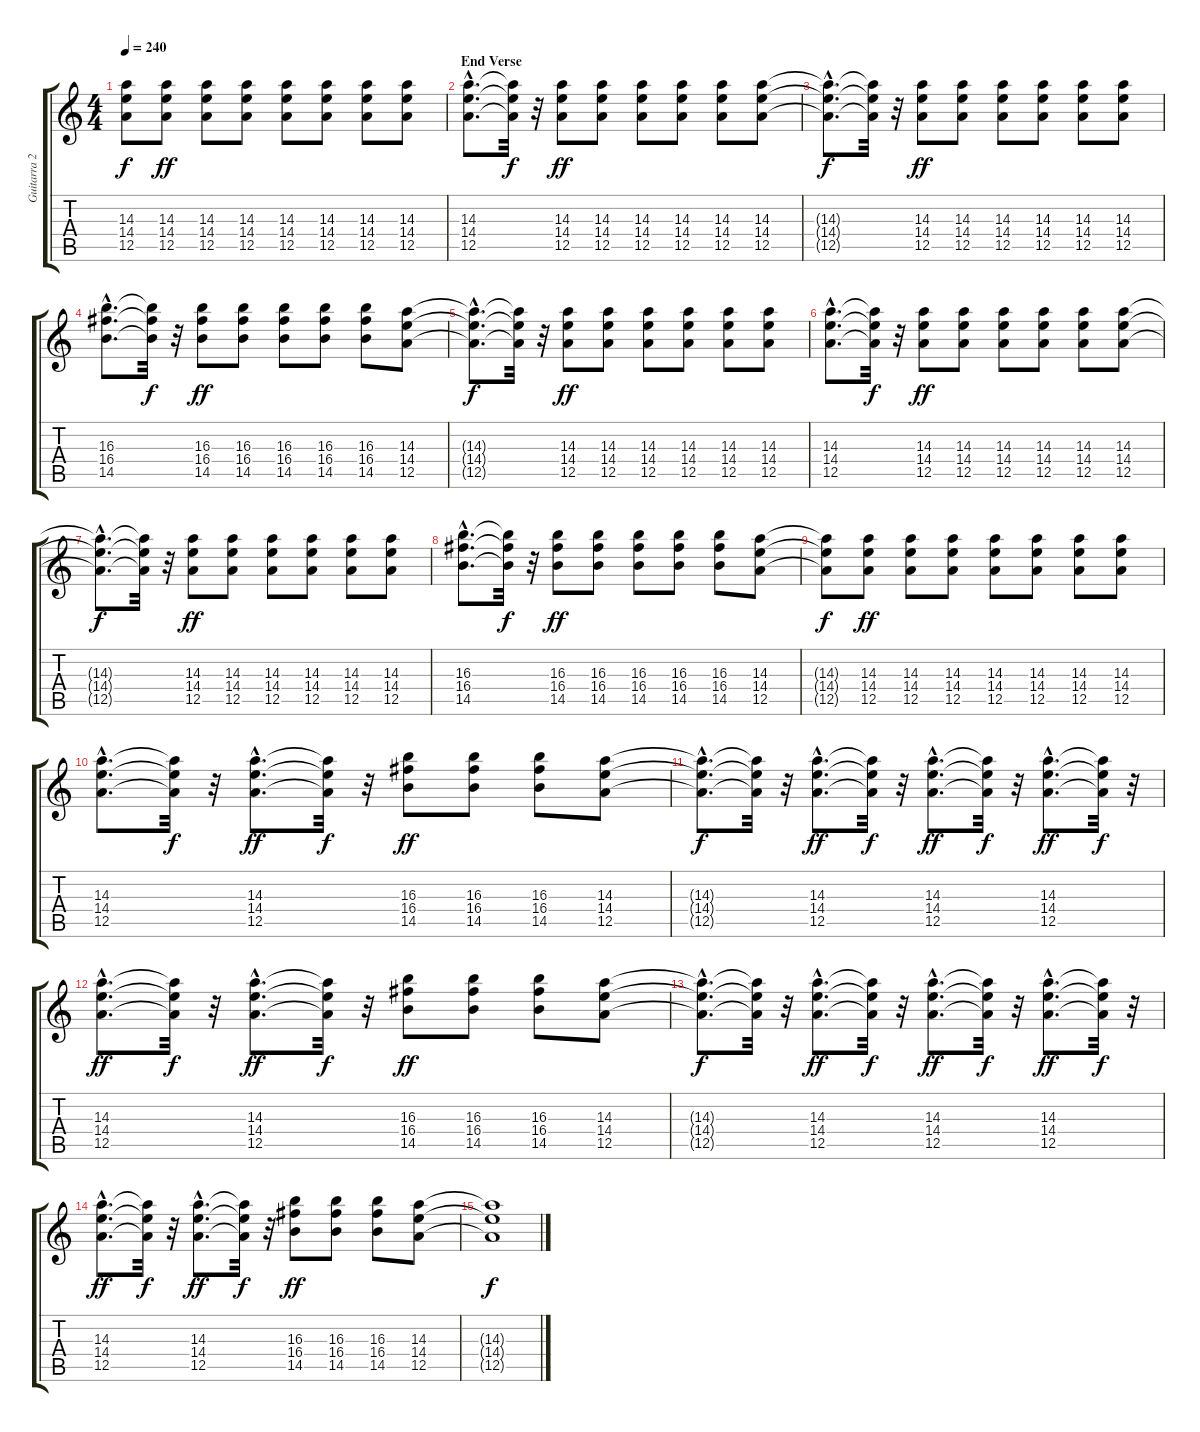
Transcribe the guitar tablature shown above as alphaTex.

\track ("Guitarra 2 - Erik" "Guitarra 2") {instrument distortionguitar}
\staff {score tabs}
\tuning (E4 B3 G3 D3 A2 E2) {hide}
\ts (4 4)
\tempo 240
\clef g2
\ks c
(14.3{t} 14.4{t} 12.5{t}).8{dy f} (14.3 14.4 12.5).8{dy ff} (14.3 14.4 12.5).8 (14.3 14.4 12.5).8 (14.3 14.4 12.5).8 (14.3 14.4 12.5).8 (14.3 14.4 12.5).8 (14.3 14.4 12.5).8 |
\section ("" "End Verse")
(14.3{hac} 14.4{hac} 12.5{hac}).8{d} (14.3{t} 14.4{t} 12.5{t}).32{dy f} r.32 (14.3 14.4 12.5).8{dy ff} (14.3 14.4 12.5).8 (14.3 14.4 12.5).8 (14.3 14.4 12.5).8 (14.3 14.4 12.5).8 (14.3 14.4 12.5).8 |
(14.3{hac t} 14.4{hac t} 12.5{hac t}).8{d dy f} (14.3{t} 14.4{t} 12.5{t}).32 r.32 (14.3 14.4 12.5).8{dy ff} (14.3 14.4 12.5).8 (14.3 14.4 12.5).8 (14.3 14.4 12.5).8 (14.3 14.4 12.5).8 (14.3 14.4 12.5).8 |
(16.3{hac} 16.4{hac} 14.5{hac}).8{d} (16.3{t} 16.4{t} 14.5{t}).32{dy f} r.32 (16.3 16.4 14.5).8{dy ff} (16.3 16.4 14.5).8 (16.3 16.4 14.5).8 (16.3 16.4 14.5).8 (16.3 16.4 14.5).8 (14.3 14.4 12.5).8 |
(14.3{hac t} 14.4{hac t} 12.5{hac t}).8{d dy f} (14.3{t} 14.4{t} 12.5{t}).32 r.32 (14.3 14.4 12.5).8{dy ff} (14.3 14.4 12.5).8 (14.3 14.4 12.5).8 (14.3 14.4 12.5).8 (14.3 14.4 12.5).8 (14.3 14.4 12.5).8 |
(14.3{hac} 14.4{hac} 12.5{hac}).8{d} (14.3{t} 14.4{t} 12.5{t}).32{dy f} r.32 (14.3 14.4 12.5).8{dy ff} (14.3 14.4 12.5).8 (14.3 14.4 12.5).8 (14.3 14.4 12.5).8 (14.3 14.4 12.5).8 (14.3 14.4 12.5).8 |
(14.3{hac t} 14.4{hac t} 12.5{hac t}).8{d dy f} (14.3{t} 14.4{t} 12.5{t}).32 r.32 (14.3 14.4 12.5).8{dy ff} (14.3 14.4 12.5).8 (14.3 14.4 12.5).8 (14.3 14.4 12.5).8 (14.3 14.4 12.5).8 (14.3 14.4 12.5).8 |
(16.3{hac} 16.4{hac} 14.5{hac}).8{d} (16.3{t} 16.4{t} 14.5{t}).32{dy f} r.32 (16.3 16.4 14.5).8{dy ff} (16.3 16.4 14.5).8 (16.3 16.4 14.5).8 (16.3 16.4 14.5).8 (16.3 16.4 14.5).8 (14.3 14.4 12.5).8 |
(14.3{t} 14.4{t} 12.5{t}).8{dy f} (14.3 14.4 12.5).8{dy ff} (14.3 14.4 12.5).8 (14.3 14.4 12.5).8 (14.3 14.4 12.5).8 (14.3 14.4 12.5).8 (14.3 14.4 12.5).8 (14.3 14.4 12.5).8 |
(14.3{hac} 14.4{hac} 12.5{hac}).8{d} (14.3{t} 14.4{t} 12.5{t}).32{dy f} r.32 (14.3{hac} 14.4{hac} 12.5{hac}).8{d dy ff} (14.3{t} 14.4{t} 12.5{t}).32{dy f} r.32 (16.3 16.4 14.5).8{dy ff} (16.3 16.4 14.5).8 (16.3 16.4 14.5).8 (14.3 14.4 12.5).8 |
(14.3{hac t} 14.4{hac t} 12.5{hac t}).8{d dy f} (14.3{t} 14.4{t} 12.5{t}).32 r.32 (14.3{hac} 14.4{hac} 12.5{hac}).8{d dy ff} (14.3{t} 14.4{t} 12.5{t}).32{dy f} r.32 (14.3{hac} 14.4{hac} 12.5{hac}).8{d dy ff} (14.3{t} 14.4{t} 12.5{t}).32{dy f} r.32 (14.3{hac} 14.4{hac} 12.5{hac}).8{d dy ff} (14.3{t} 14.4{t} 12.5{t}).32{dy f} r.32 |
(14.3{hac} 14.4{hac} 12.5{hac}).8{d dy ff} (14.3{t} 14.4{t} 12.5{t}).32{dy f} r.32 (14.3{hac} 14.4{hac} 12.5{hac}).8{d dy ff} (14.3{t} 14.4{t} 12.5{t}).32{dy f} r.32 (16.3 16.4 14.5).8{dy ff} (16.3 16.4 14.5).8 (16.3 16.4 14.5).8 (14.3 14.4 12.5).8 |
(14.3{hac t} 14.4{hac t} 12.5{hac t}).8{d dy f} (14.3{t} 14.4{t} 12.5{t}).32 r.32 (14.3{hac} 14.4{hac} 12.5{hac}).8{d dy ff} (14.3{t} 14.4{t} 12.5{t}).32{dy f} r.32 (14.3{hac} 14.4{hac} 12.5{hac}).8{d dy ff} (14.3{t} 14.4{t} 12.5{t}).32{dy f} r.32 (14.3{hac} 14.4{hac} 12.5{hac}).8{d dy ff} (14.3{t} 14.4{t} 12.5{t}).32{dy f} r.32 |
(14.3{hac} 14.4{hac} 12.5{hac}).8{d dy ff} (14.3{t} 14.4{t} 12.5{t}).32{dy f} r.32 (14.3{hac} 14.4{hac} 12.5{hac}).8{d dy ff} (14.3{t} 14.4{t} 12.5{t}).32{dy f} r.32 (16.3 16.4 14.5).8{dy ff} (16.3 16.4 14.5).8 (16.3 16.4 14.5).8 (14.3 14.4 12.5).8 |
(14.3{t} 14.4{t} 12.5{t}).1{dy f}
